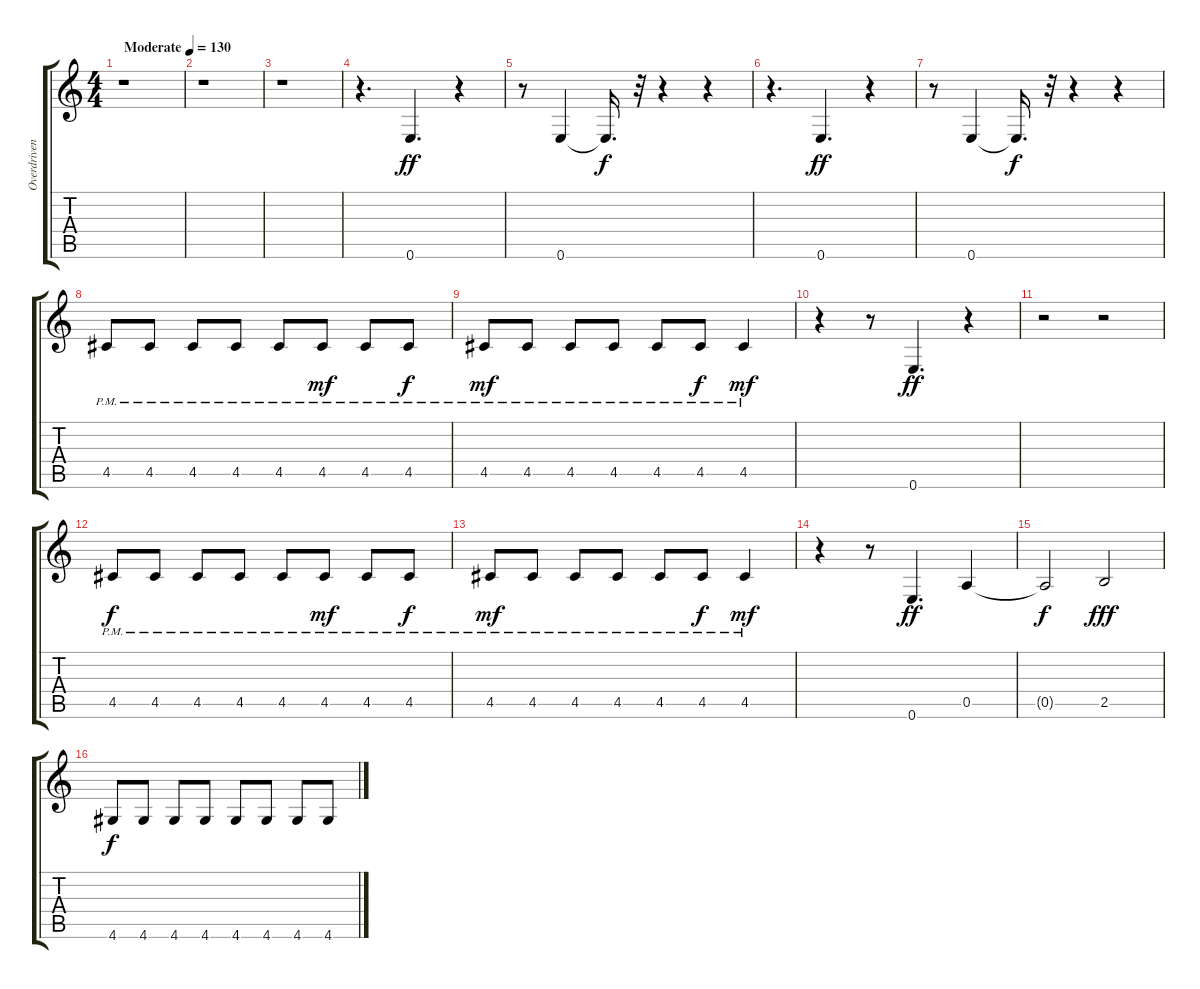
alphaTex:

\track ("Overdriven Guitar 2" "Overdriven") {instrument overdrivenguitar}
\staff {score tabs}
\tuning (E4 B3 G3 D3 A2 E2) {hide}
\ts (4 4)
\tempo (130 "Moderate")
\clef g2
\ks c
r.1{dy ff instrument overdrivenguitar} |
r.1 |
r.1 |
r.4{d} 0.6.4{d} r.4 |
r.8 0.6.4 0.6{t}.16{d dy f} r.32 r.4 r.4 |
r.4{d} 0.6.4{d dy ff} r.4 |
r.8 0.6.4 0.6{t}.16{d dy f} r.32 r.4 r.4 |
4.5{pm}.8 4.5{pm}.8 4.5{pm}.8 4.5{pm}.8 4.5{pm}.8 4.5{pm}.8{dy mf} 4.5{pm}.8 4.5{pm}.8{dy f} |
4.5{pm}.8{dy mf} 4.5{pm}.8 4.5{pm}.8 4.5{pm}.8 4.5{pm}.8 4.5{pm}.8{dy f} 4.5{pm}.4{dy mf} |
r.4 r.8 0.6.4{d dy ff} r.4 |
r.2 r.2 |
4.5{pm}.8{dy f} 4.5{pm}.8 4.5{pm}.8 4.5{pm}.8 4.5{pm}.8 4.5{pm}.8{dy mf} 4.5{pm}.8 4.5{pm}.8{dy f} |
4.5{pm}.8{dy mf} 4.5{pm}.8 4.5{pm}.8 4.5{pm}.8 4.5{pm}.8 4.5{pm}.8{dy f} 4.5{pm}.4{dy mf} |
r.4 r.8 0.6.4{d dy ff} 0.5.4 |
0.5{t}.2{dy f} 2.5.2{dy fff} |
4.6.8{dy f} 4.6.8 4.6.8 4.6.8 4.6.8 4.6.8 4.6.8 4.6.8
